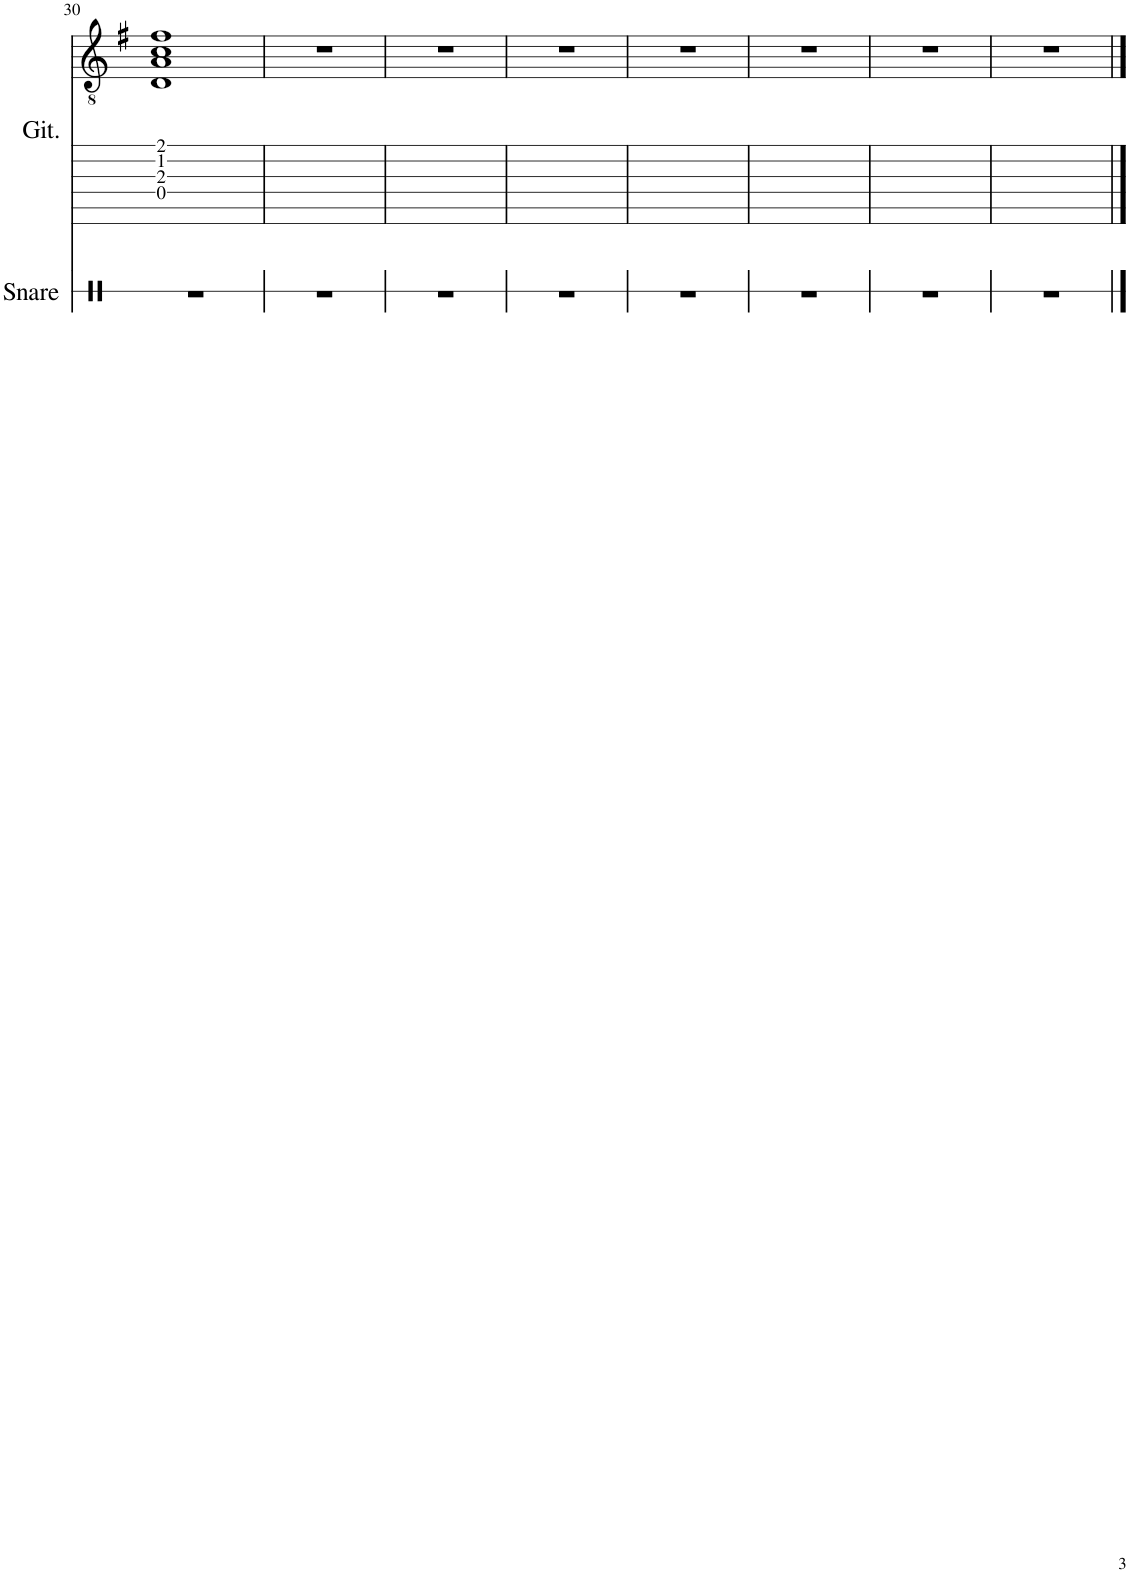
**kern	**kern	**kern
*part2	*part1	*part1
*staff3	*staff2	*staff1
*I"Snare	*I"Git.	*
*I'Snare	*I'Git.	*
!!LO:PB:g=z
*clefX	*	*clefGv2
*k[]	*k[f#]	*k[f#]
*M4/4	*M4/4	*M4/4
=30	=30	=30
1r	1D 1A 1c 1f#	1D 1A 1c 1f#
=31	=31	=31
1r	1r	1r
=32	=32	=32
1r	1r	1r
=33	=33	=33
1r	1r	1r
=34	=34	=34
1r	1r	1r
=35	=35	=35
1r	1r	1r
=36	=36	=36
1r	1r	1r
=37	=37	=37
1r	1r	1r
==	==	==
*-	*-	*-
